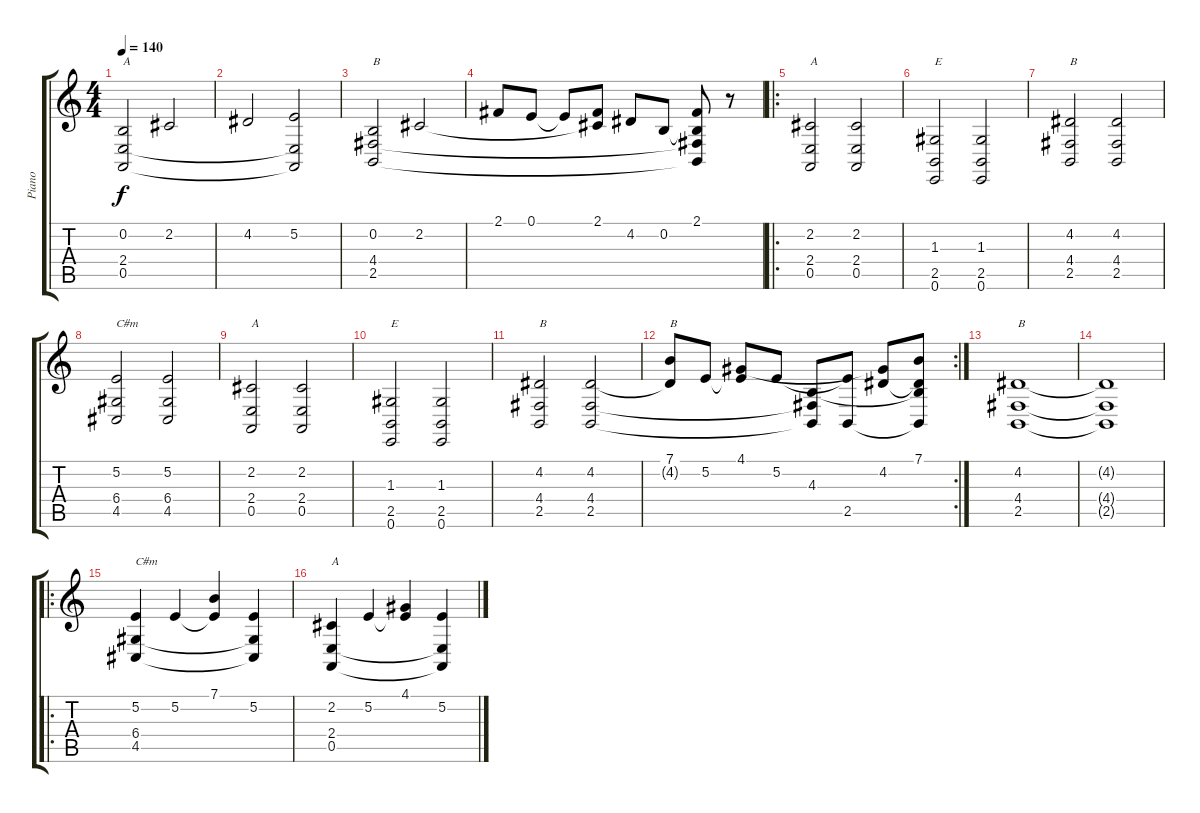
\track ("Piano" "Piano") {instrument acousticgrandpiano}
\staff {score tabs}
\tuning (E4 B3 G3 D3 A2 E2) {hide}
\ts (4 4)
\tempo 140
\clef g2
\ks c
(0.2 2.4 0.5).2{txt "A" dy f} 2.2.2 |
4.2.2 (5.2 2.4{t} 0.5{t}).2 |
(0.2 4.4 2.5).2{txt "B"} 2.2.2 |
2.1.8 0.1.8 0.1{t}.8 (2.1 2.2{t}).8 4.2.8 0.2.8 (2.1 0.2{t} 4.4{t} 2.5{t}).8 r.8 |
\ro
(2.2 2.4 0.5).2{txt "A"} (2.2 2.4 0.5).2 |
(1.3 2.5 0.6).2{txt "E"} (1.3 2.5 0.6).2 |
(4.2 4.4 2.5).2{txt "B"} (4.2 4.4 2.5).2 |
(5.2 6.4 4.5).2{txt "C#m"} (5.2 6.4 4.5).2 |
(2.2 2.4 0.5).2{txt "A"} (2.2 2.4 0.5).2 |
(1.3 2.5 0.6).2{txt "E"} (1.3 2.5 0.6).2 |
(4.2 4.4 2.5).2{txt "B"} (4.2 4.4 2.5).2 |
\rc 2
(7.1 4.2{t}).8{txt "B"} 5.2.8 (4.1 5.2{t}).8 5.2.8 (4.3 4.4{t} 2.5{t}).8 (5.2{t} 2.5).8 (4.1{t} 4.2).8 (7.1 4.2{t} 4.3{t} 2.5{t}).8 |
(4.2 4.4 2.5).1{txt "B"} |
(4.2{t} 4.4{t} 2.5{t}).1 |
\ro
(5.2 6.4 4.5).4{txt "C#m"} 5.2.4 (7.1 5.2{t}).4 (5.2 6.4{t} 4.5{t}).4 |
(2.2 2.4 0.5).4{txt "A"} 5.2.4 (4.1 5.2{t}).4 (5.2 2.4{t} 0.5{t}).4
